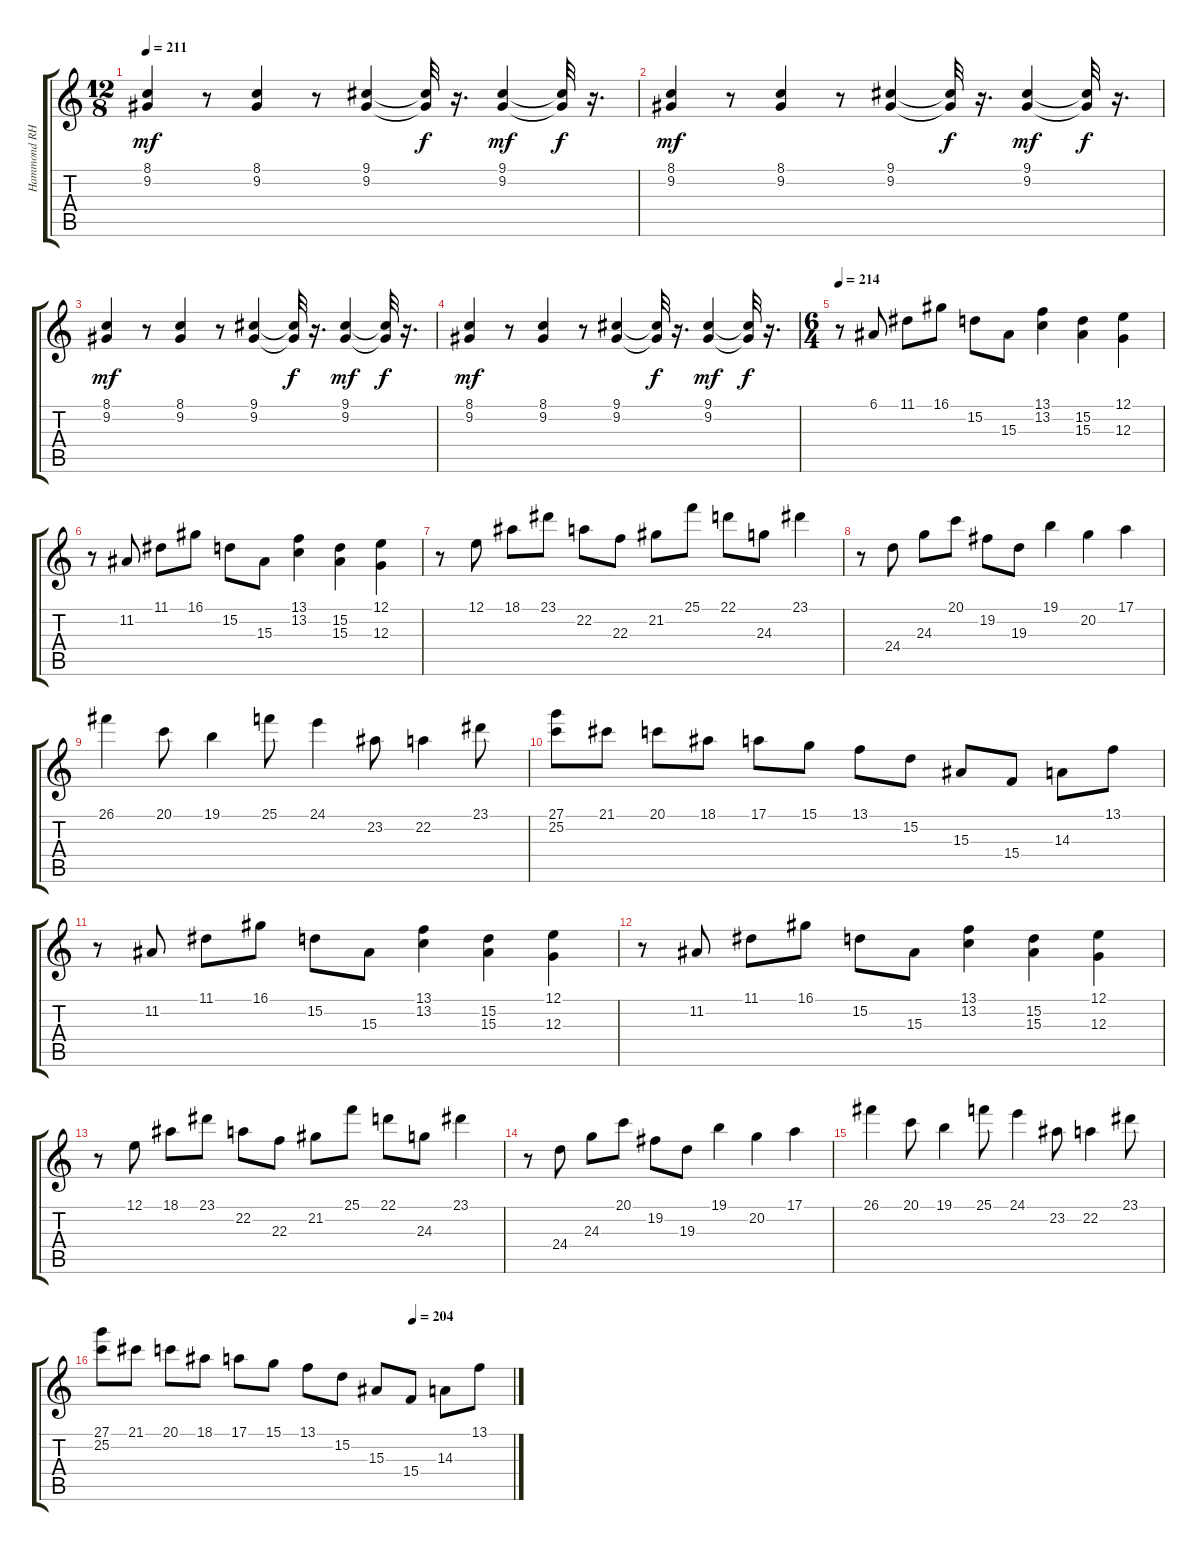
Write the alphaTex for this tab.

\track ("Hammond RH" "Hammond RH") {instrument percussiveorgan}
\staff {score tabs}
\tuning (E4 B3 G3 D3 A2 E2) {hide}
\ts (12 8)
\tempo 211
\clef g2
\ks c
(8.1 9.2).4{dy mf} r.8 (8.1 9.2).4 r.8 (9.1 9.2).4 (9.1{t} 9.2{t}).32{dy f} r.16{d} (9.1 9.2).4{dy mf} (9.1{t} 9.2{t}).32{dy f} r.16{d} |
(8.1 9.2).4{dy mf} r.8 (8.1 9.2).4 r.8 (9.1 9.2).4 (9.1{t} 9.2{t}).32{dy f} r.16{d} (9.1 9.2).4{dy mf} (9.1{t} 9.2{t}).32{dy f} r.16{d} |
(8.1 9.2).4{dy mf} r.8 (8.1 9.2).4 r.8 (9.1 9.2).4 (9.1{t} 9.2{t}).32{dy f} r.16{d} (9.1 9.2).4{dy mf} (9.1{t} 9.2{t}).32{dy f} r.16{d} |
(8.1 9.2).4{dy mf} r.8 (8.1 9.2).4 r.8 (9.1 9.2).4 (9.1{t} 9.2{t}).32{dy f} r.16{d} (9.1 9.2).4{dy mf} (9.1{t} 9.2{t}).32{dy f} r.16{d} |
\ts (6 4)
\tempo 214
r.8 6.1.8 11.1.8 16.1.8 15.2.8 15.3.8 (13.1 13.2).4 (15.2 15.3).4 (12.1 12.3).4 |
r.8 11.2.8 11.1.8 16.1.8 15.2.8 15.3.8 (13.1 13.2).4 (15.2 15.3).4 (12.1 12.3).4 |
r.8 12.1.8 18.1.8 23.1.8 22.2.8 22.3.8 21.2.8 25.1.8 22.1.8 24.3.8 23.1.4 |
r.8 24.4.8 24.3.8 20.1.8 19.2.8 19.3.8 19.1.4 20.2.4 17.1.4 |
26.1.4 20.1.8 19.1.4 25.1.8 24.1.4 23.2.8 22.2.4 23.1.8 |
(27.1 25.2).8 21.1.8 20.1.8 18.1.8 17.1.8 15.1.8 13.1.8 15.2.8 15.3.8 15.4.8 14.3.8 13.1.8 |
r.8 11.2.8 11.1.8 16.1.8 15.2.8 15.3.8 (13.1 13.2).4 (15.2 15.3).4 (12.1 12.3).4 |
r.8 11.2.8 11.1.8 16.1.8 15.2.8 15.3.8 (13.1 13.2).4 (15.2 15.3).4 (12.1 12.3).4 |
r.8 12.1.8 18.1.8 23.1.8 22.2.8 22.3.8 21.2.8 25.1.8 22.1.8 24.3.8 23.1.4 |
r.8 24.4.8 24.3.8 20.1.8 19.2.8 19.3.8 19.1.4 20.2.4 17.1.4 |
26.1.4 20.1.8 19.1.4 25.1.8 24.1.4 23.2.8 22.2.4 23.1.8 |
\tempo (204 0.7569444444444444)
(27.1 25.2).8 21.1.8 20.1.8 18.1.8 17.1.8 15.1.8 13.1.8 15.2.8 15.3.8 15.4.8 14.3.8 13.1.8
